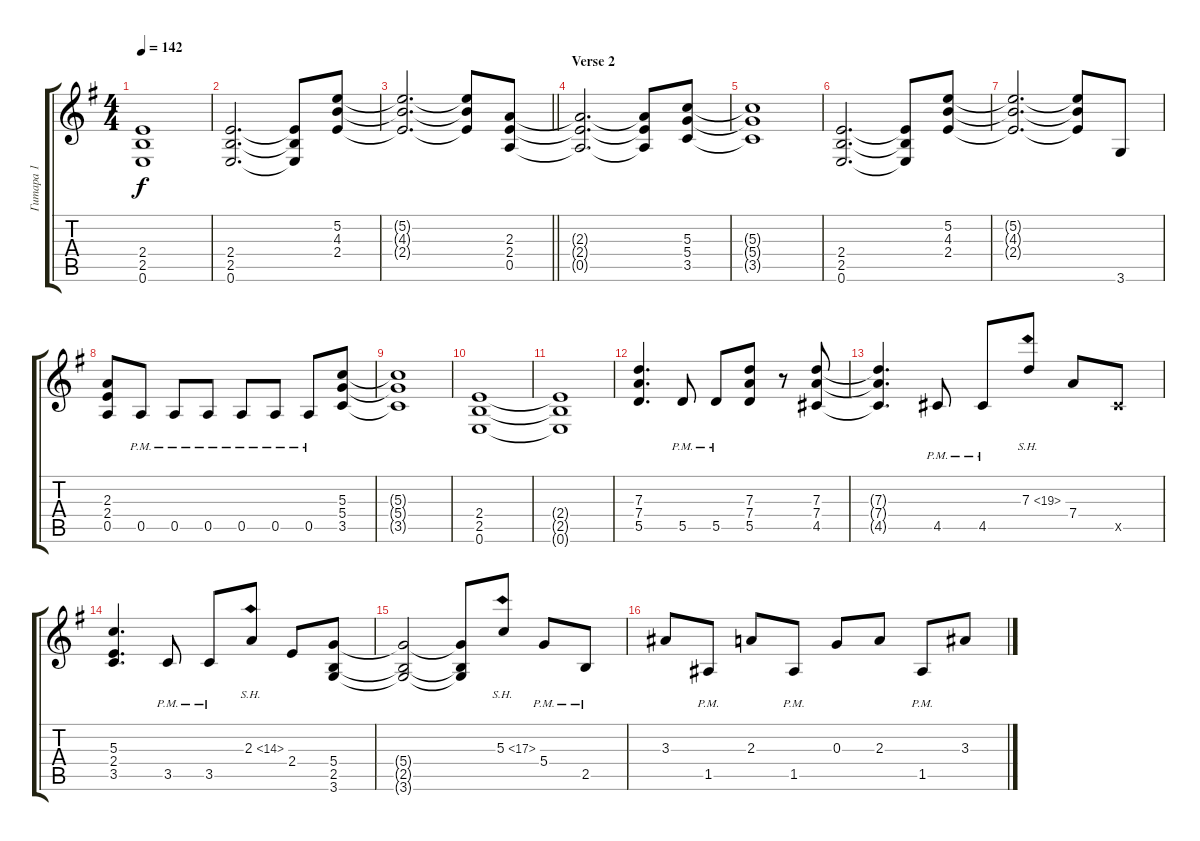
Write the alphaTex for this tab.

\track ("Гитара 1" "Гитара 1") {instrument distortionguitar}
\staff {score tabs}
\tuning (E4 B3 G3 D3 A2 E2) {hide}
\ts (4 4)
\tempo 142
\clef g2
\ks eminor
(2.4{t} 2.5{t} 0.6{t}).1{dy f} |
(2.4 2.5 0.6).2{d} (2.4{t} 2.5{t} 0.6{t}).8 (5.2 4.3 2.4).8 |
\barLineRight lightlight
(5.2{t} 4.3{t} 2.4{t}).2{d} (5.2{t} 4.3{t} 2.4{t}).8 (2.3 2.4 0.5).8 |
\section ("" "Verse 2")
(2.3{t} 2.4{t} 0.5{t}).2{d} (2.3{t} 2.4{t} 0.5{t}).8 (5.3 5.4 3.5).8 |
(5.3{t} 5.4{t} 3.5{t}).1 |
(2.4 2.5 0.6).2{d} (2.4{t} 2.5{t} 0.6{t}).8 (5.2 4.3 2.4).8 |
(5.2{t} 4.3{t} 2.4{t}).2{d} (5.2{t} 4.3{t} 2.4{t}).8 3.6.8 |
(2.3 2.4 0.5).8 0.5{pm}.8 0.5{pm}.8 0.5{pm}.8 0.5{pm}.8 0.5{pm}.8 0.5{pm}.8 (5.3 5.4 3.5).8 |
(5.3{t} 5.4{t} 3.5{t}).1 |
(2.4 2.5 0.6).1 |
(2.4{t} 2.5{t} 0.6{t}).1 |
(7.3 7.4 5.5).4{d} 5.5{pm}.8 5.5{pm}.8 (7.3 7.4 5.5).8 r.8 (7.3 7.4 4.5).8 |
(7.3{t} 7.4{t} 4.5{t}).4{d} 4.5{pm}.8 4.5{pm}.8 7.3{sh 12}.8 7.4.8 4.5{x}.8 |
(5.3 2.4 3.5).4{d} 3.5{pm}.8 3.5{pm}.8 2.3{sh 12}.8 2.4.8 (5.4 2.5 3.6).8 |
(5.4{t} 2.5{t} 3.6{t}).2 (5.4{t} 2.5{t} 3.6{t}).8 5.3{sh 12}.8 5.4{pm}.8 2.5{pm}.8 |
3.3.8 1.5{pm}.8 2.3.8 1.5{pm}.8 0.3.8 2.3.8 1.5{pm}.8 3.3.8
